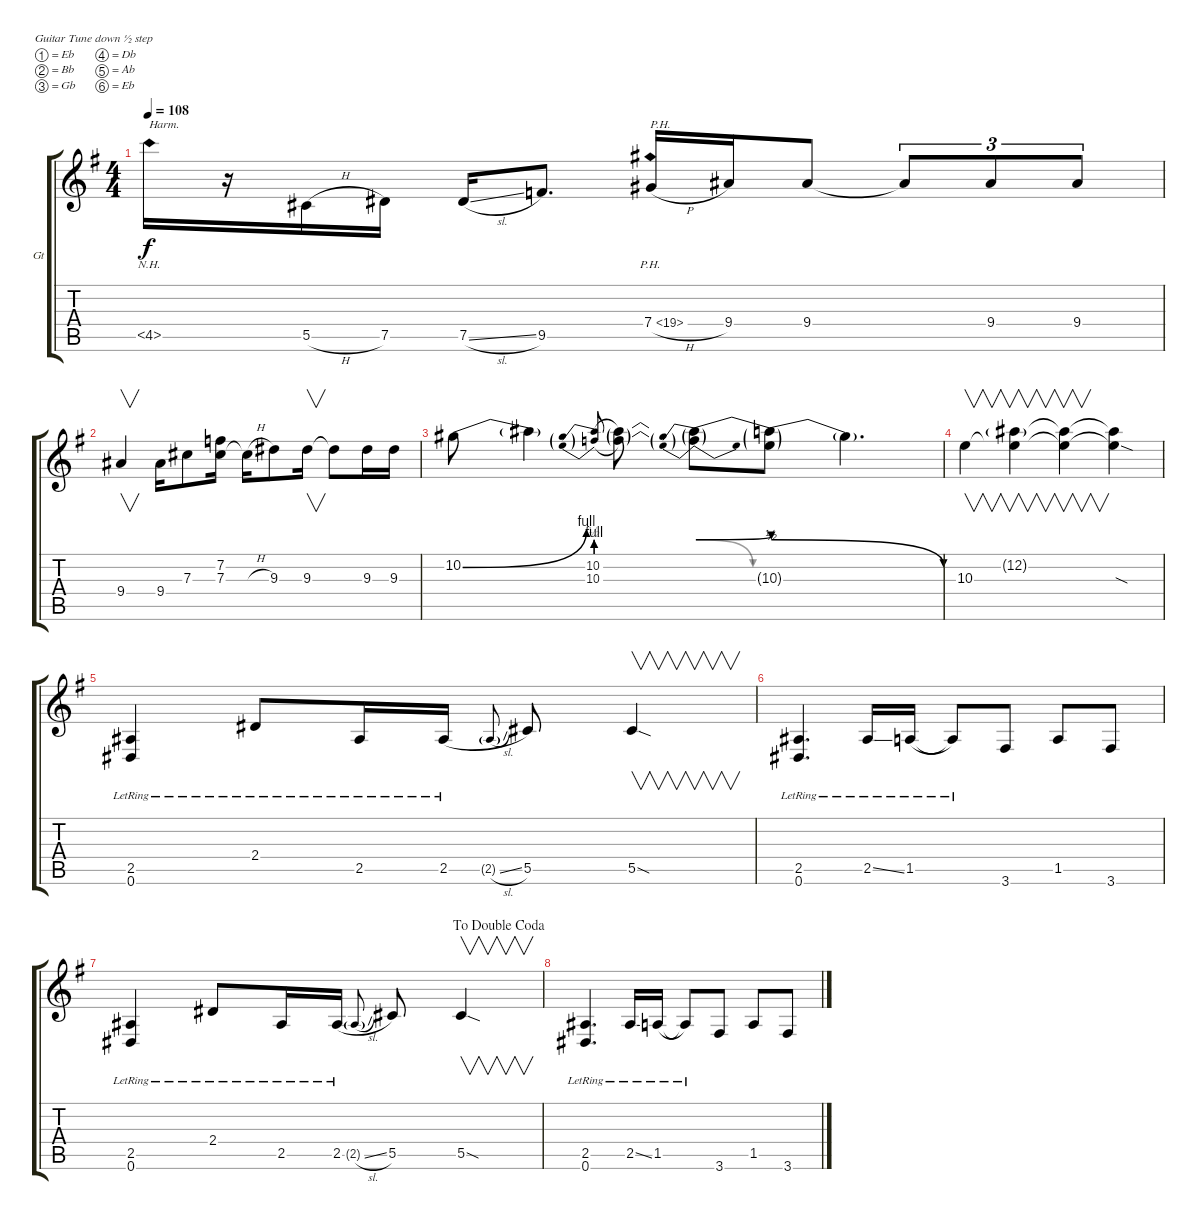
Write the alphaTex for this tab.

\defaultSystemsLayout 4
\bracketExtendMode groupsimilarinstruments
\firstSystemTrackNameOrientation horizontal
\otherSystemsTrackNameOrientation horizontal
\track ("2 Guitar" "Gt") {instrument distortionguitar}
\staff {score tabs}
\tuning (Eb4 Bb3 Gb3 Db3 Ab2 Eb2)
\ts (4 4)
\tempo 108
\clef g2
\scale
1.05549
\ks g
4.5{nh}.16{txt "Harm." dy f} r.16 5.5{h}.16 7.5.16 7.5{sl}.16 9.5.8{d} 7.4{ph 12 h}.16{txt "P.H."} 9.4.16 9.4.8 9.4{t}.8{tu (3 2)} 9.4.8{tu (3 2)} 9.4.8{tu (3 2)} |
\scale
0.944515 9.4.4{v} 9.4.16 7.3.8 (7.3 7.2).16 7.3{h t}.16 9.3.8 9.3.16{v} 9.3{t}.8 9.3.16 9.3.16 |
\scale
1.05549 10.2{be (bend 0 0 15 4)}.8 10.2{t}.4 (10.2{be (prebend 0 4 60 4)} 10.3{be (prebend 0 2 60 2)}).8{gr onbeat} (10.3{t} 10.2{t}).8 (10.3{be (prebendrelease 0 2 15 0) t} 10.2{be (prebendrelease 0.6 4 33.6 2) t}).8 (10.2{be (release 0 2 15 0) t} 10.3{g}).8 10.2{t}.4{d} |
\scale
0.944515 10.3.4{v} (10.3{t} 12.2{g}).4{v} (10.3{t} 12.2{t}).4{v} (10.3{sod t} 12.2{t}).4 |
\scale
1.05549 (0.6{lr} 2.5{lr}).4 2.4{lr}.8 2.5{lr}.16 2.5{lr}.16{legatoorigin} 2.5{sl g}.8{gr onbeat legatoorigin} 5.5.8 5.5{sod}.4{v} |
\scale
0.944515 (0.6{lr} 2.5{lr}).4{d} 2.5{ss lr}.16 1.5{lr}.16{legatoorigin} 1.5{lr t}.8 3.6.8 1.5.8 3.6.8 |
\jump dadoublecoda
\scale
1.05549 (0.6{lr} 2.5{lr}).4 2.4{lr}.8 2.5{lr}.16 2.5{lr}.16{legatoorigin} 2.5{sl g}.8{gr onbeat legatoorigin} 5.5.8 5.5{sod}.4{v} |
\scale
0.944515 (0.6{lr} 2.5{lr}).4{d} 2.5{ss lr}.16 1.5{lr}.16{legatoorigin} 1.5{lr t}.8 3.6.8 1.5.8 3.6.8
